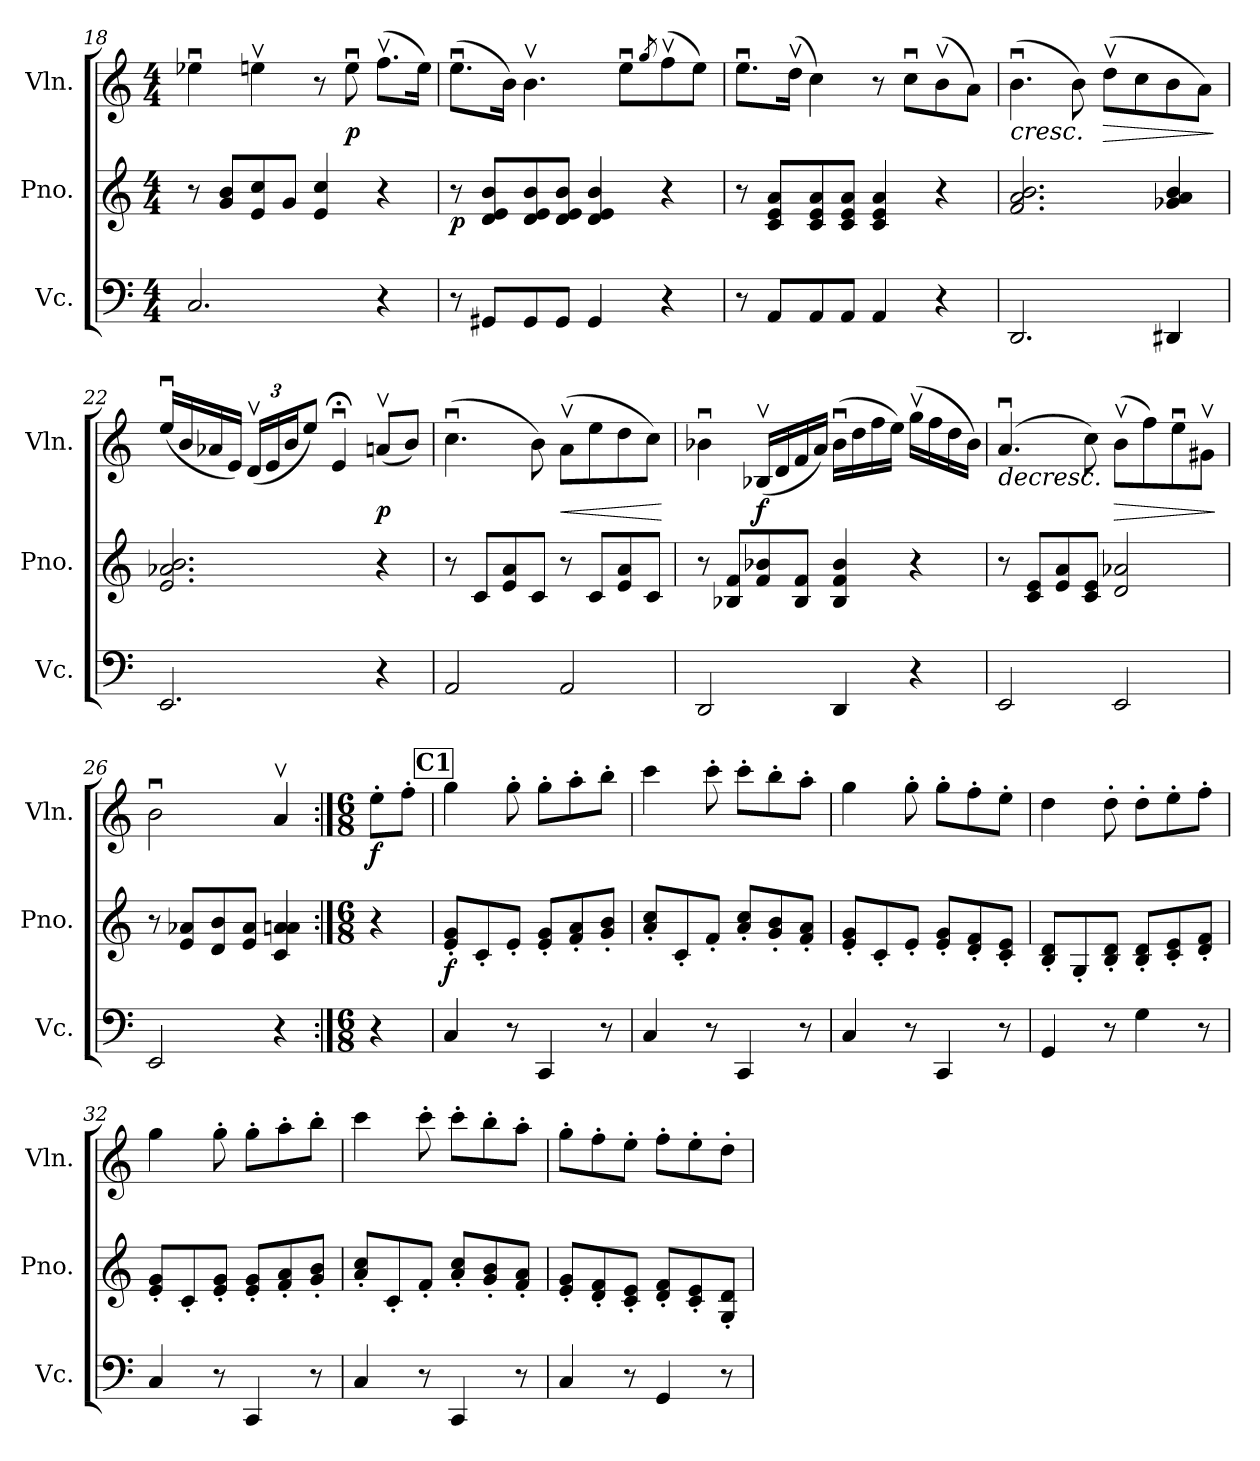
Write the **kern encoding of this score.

**kern	**kern	**dynam	**kern	**dynam
*part3	*part2	*part2	*part1	*part1
*staff3	*staff2	*staff2	*staff1	*staff1
*I"Vc.	*I"Pno.	*	*I"Vln.	*
*I'Vc.	*I'Pno.	*	*I'Vln.	*
*clefF4	*clefG2	*	*clefG2	*
*k[]	*k[]	*	*k[]	*
*M4/4	*M4/4	*	*M4/4	*
=18	=18	=18	=18	=18
2.C/	8r	.	4ee-Xu\	.
.	8g/ 8b/L	.	.	.
.	8e/ 8cc/	.	4eenv\	.
.	8g/J	.	.	.
.	4e/ 4cc/	.	8r	.
!	!	!	!	!LO:DY:b
.	.	.	8eeu\	p
4r	4r	.	(8.ffv\L	.
.	.	.	16ee\Jk)	.
!!LO:PB:g=z
=19	=19	=19	=19	=19
!	!	!LO:DY:b	!	!
8r	8r	p	(8.eeu\L	.
8GG#X/L	8d/ 8e/ 8b/L	.	.	.
.	.	.	16b\Jk)	.
8GG#/	8d/ 8e/ 8b/	.	4.bv\	.
8GG#/J	8d/ 8e/ 8b/J	.	.	.
4GG#/	4d/ 4e/ 4b/	.	.	.
.	.	.	8eeu\L	.
.	.	.	8qgg/	.
4r	4r	.	(8ffv\	.
.	.	.	8ee\J)	.
=20	=20	=20	=20	=20
8r	8r	.	8.eeu\L	.
8AA/L	8c/ 8e/ 8a/L	.	.	.
.	.	.	(16ddv\Jk	.
8AA/	8c/ 8e/ 8a/	.	4cc\)	.
8AA/J	8c/ 8e/ 8a/J	.	.	.
4AA/	4c/ 4e/ 4a/	.	8r	.
.	.	.	8ccu\L	.
4r	4r	.	(8bv\	.
.	.	.	8a\J)	.
=21	=21	=21	=21	=21
!	!	!	!	!LO:HP:b
2.DD/	2.f/ 2.a/ 2.b/	.	(4.bu\	<
.	.	.	8b\)	.
!	!	!	!	!LO:HP:b
.	.	.	(8ddv\L	>
.	.	.	8cc\	.
4DD#X/	4g-X/ 4a/ 4b/	.	8b\	.
.	.	.	8a\J)	.
.	.	.	.	[ ]
=22	=22	=22	=22	=22
2.EE/	2.e/ 2.a-X/ 2.b/	.	(16eeu/LL	.
.	.	.	16b/	.
.	.	.	16a-X/	.
.	.	.	16e/JJ)	.
*	*	*	*Xbrackettup	*
.	.	.	(24dv/LL	.
.	.	.	24e/	.
.	.	.	24b/J	.
.	.	.	8ee/J)	.
.	.	.	4e;<u/	.
!	!	!	!	!LO:DY:b
4r	4r	.	(8anv/L	p
.	.	.	8b/J)	.
!!LO:LB:g=z
=23	=23	=23	=23	=23
2AA/	8r	.	(4.ccu\	.
.	8c/L	.	.	.
.	8e/ 8a/	.	.	.
.	8c/J	.	8b\)	.
!	!	!	!	!LO:HP:b
2AA/	8r	.	(8av\L	<
.	8c/L	.	8ee\	.
.	8e/ 8a/	.	8dd\	.
.	8c/J	.	8cc\J)	.
.	.	.	.	[
=24	=24	=24	=24	=24
2DD/	8r	.	4b-Xu\	.
.	8B-X/ 8f/L	.	.	.
!	!	!	!	!LO:DY:b
.	8f/ 8b-X/	.	(16B-Xv/LL	f
.	.	.	16d/	.
.	8B-/ 8f/J	.	16f/	.
.	.	.	16a/JJ)	.
4DD/	4B-/ 4f/ 4b-/	.	(16b-u\LL	.
.	.	.	16dd\	.
.	.	.	16ff\	.
.	.	.	16ee\JJ)	.
4r	4r	.	(16ggv\LL	.
.	.	.	16ff\	.
.	.	.	16dd\	.
.	.	.	16b-\JJ)	.
=25	=25	=25	=25	=25
!	!	!	!	!LO:HP:b
2EE/	8r	.	(4.au/	>
.	8c/ 8e/L	.	.	.
.	8e/ 8a/	.	.	.
.	8c/ 8e/J	.	8cc\)	.
!	!	!	!	!LO:HP:b
2EE/	2d/ 2a-X/	.	(8bv\L	>
.	.	.	8ff\)	.
.	.	.	8eeu\	.
.	.	.	8g#Xv\J	.
.	.	.	.	] ]
=26	=26	=26	=26	=26
2EE/	8r	.	2bu\	.
.	8e/ 8a-X/L	.	.	.
.	8d/ 8b/	.	.	.
.	8e/ 8a-/J	.	.	.
4r	4c/ 4a-/ 4an/	.	4av/	.
!!LO:LB:g=z
=27:|!	=27:|!	=27:|!	=27:|!	=27:|!
*M6/8	*M6/8	*	*M6/8	*
*	*	*	*MM130	*
!	!	!	!	!LO:DY:b
4r	4r	.	8ee'\L	f
.	.	.	8ff'\J	.
!!LO:REH:place=s1:a:B:fs=11:t=C1
=28	=28	=28	=28	=28
!	!	!LO:DY:b	!	!
4C/	8e/' 8g/'L	f	4gg\	.
.	8c'/	.	.	.
8r	8e'/J	.	8gg'\	.
4CC/	8e/' 8g/'L	.	8gg'\L	.
.	8f/' 8a/'	.	8aa'\	.
8r	8g/' 8b/'J	.	8bb'\J	.
=29	=29	=29	=29	=29
4C/	8a/' 8cc/'L	.	4ccc\	.
.	8c'/	.	.	.
8r	8f'/J	.	8ccc'\	.
4CC/	8a/' 8cc/'L	.	8ccc'\L	.
.	8g/' 8b/'	.	8bb'\	.
8r	8f/' 8a/'J	.	8aa'\J	.
=30	=30	=30	=30	=30
4C/	8e/' 8g/'L	.	4gg\	.
.	8c'/	.	.	.
8r	8e'/J	.	8gg'\	.
4CC/	8e/' 8g/'L	.	8gg'\L	.
.	8d/' 8f/'	.	8ff'\	.
8r	8c/' 8e/'J	.	8ee'\J	.
=31	=31	=31	=31	=31
4GG/	8B/' 8d/'L	.	4dd\	.
.	8G'/	.	.	.
8r	8B/' 8d/'J	.	8dd'\	.
4G\	8B/' 8d/'L	.	8dd'\L	.
.	8c/' 8e/'	.	8ee'\	.
8r	8d/' 8f/'J	.	8ff'\J	.
=32	=32	=32	=32	=32
4C/	8e/' 8g/'L	.	4gg\	.
.	8c'/	.	.	.
8r	8e/' 8g/'J	.	8gg'\	.
4CC/	8e/' 8g/'L	.	8gg'\L	.
.	8f/' 8a/'	.	8aa'\	.
8r	8g/' 8b/'J	.	8bb'\J	.
!!LO:LB:g=z
=33	=33	=33	=33	=33
4C/	8a/' 8cc/'L	.	4ccc\	.
.	8c'/	.	.	.
8r	8f'/J	.	8ccc'\	.
4CC/	8a/' 8cc/'L	.	8ccc'\L	.
.	8g/' 8b/'	.	8bb'\	.
8r	8f/' 8a/'J	.	8aa'\J	.
=34	=34	=34	=34	=34
4C/	8e/' 8g/'L	.	8gg'\L	.
.	8d/' 8f/'	.	8ff'\	.
8r	8c/' 8e/'J	.	8ee'\J	.
4GG/	8d/' 8f/'L	.	8ff'\L	.
.	8c/' 8e/'	.	8ee'\	.
8r	8G/' 8d/'J	.	8dd'\J	.
=	=	=	=	=
*-	*-	*-	*-	*-
